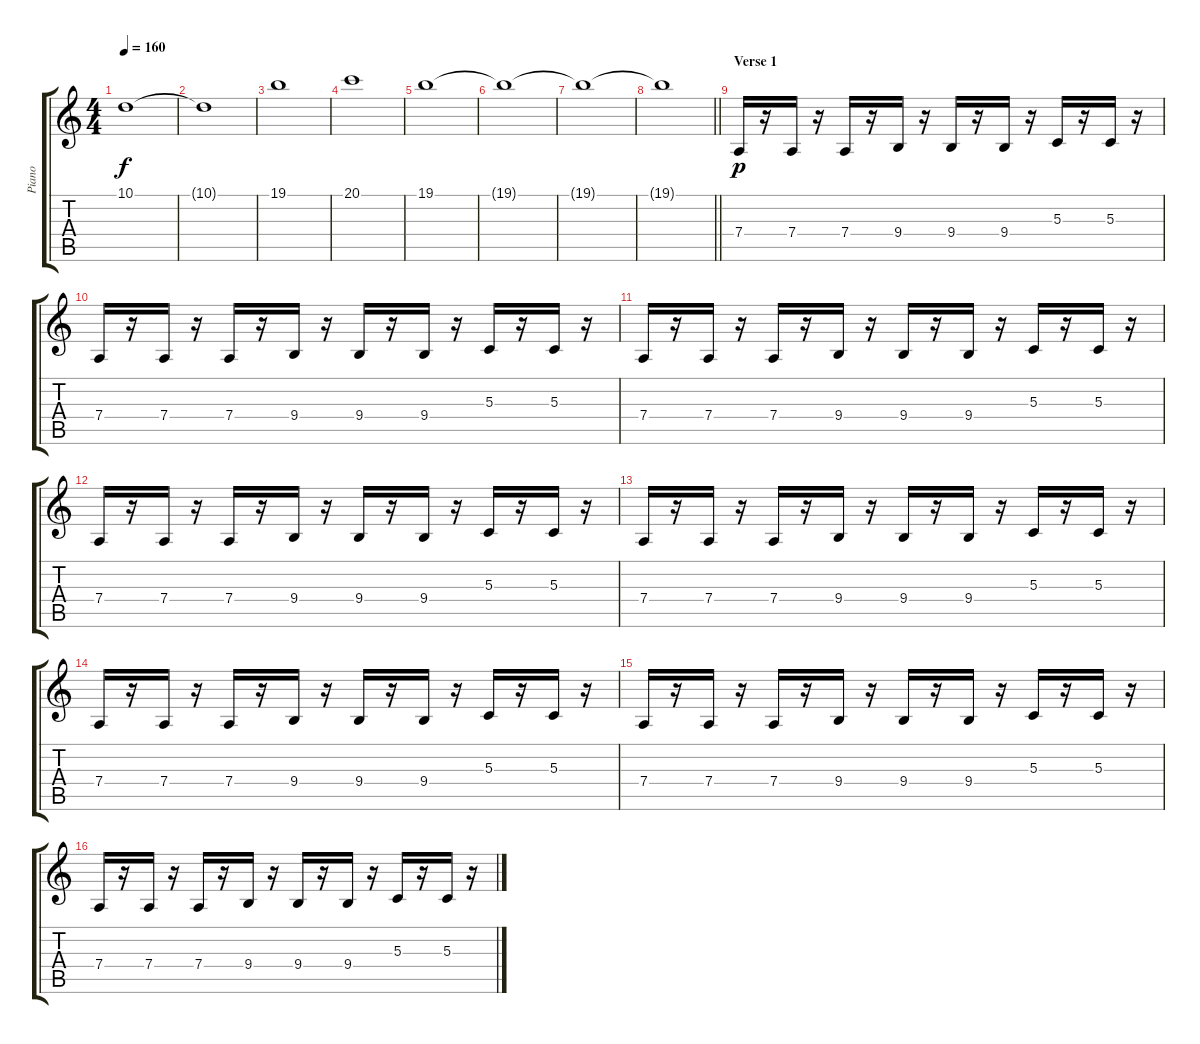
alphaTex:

\track ("Piano" "Piano") {instrument honkytonkpiano}
\staff {score tabs}
\tuning (E4 B3 G3 D3 A2 E2) {hide}
\ts (4 4)
\tempo 160
\clef g2
\ks c
10.1.1{dy f} |
10.1{t}.1 |
19.1.1 |
20.1.1 |
19.1.1 |
19.1{t}.1 |
19.1{t}.1 |
\barLineRight lightlight
19.1{t}.1 |
\section ("" "Verse 1")
7.4.16{dy p instrument lead8bassandlead} r.16 7.4.16 r.16 7.4.16 r.16 9.4.16 r.16 9.4.16 r.16 9.4.16 r.16 5.3.16 r.16 5.3.16 r.16 |
7.4.16 r.16 7.4.16 r.16 7.4.16 r.16 9.4.16 r.16 9.4.16 r.16 9.4.16 r.16 5.3.16 r.16 5.3.16 r.16 |
7.4.16 r.16 7.4.16 r.16 7.4.16 r.16 9.4.16 r.16 9.4.16 r.16 9.4.16 r.16 5.3.16 r.16 5.3.16 r.16 |
7.4.16 r.16 7.4.16 r.16 7.4.16 r.16 9.4.16 r.16 9.4.16 r.16 9.4.16 r.16 5.3.16 r.16 5.3.16 r.16 |
7.4.16 r.16 7.4.16 r.16 7.4.16 r.16 9.4.16 r.16 9.4.16 r.16 9.4.16 r.16 5.3.16 r.16 5.3.16 r.16 |
7.4.16 r.16 7.4.16 r.16 7.4.16 r.16 9.4.16 r.16 9.4.16 r.16 9.4.16 r.16 5.3.16 r.16 5.3.16 r.16 |
7.4.16 r.16 7.4.16 r.16 7.4.16 r.16 9.4.16 r.16 9.4.16 r.16 9.4.16 r.16 5.3.16 r.16 5.3.16 r.16 |
7.4.16 r.16 7.4.16 r.16 7.4.16 r.16 9.4.16 r.16 9.4.16 r.16 9.4.16 r.16 5.3.16 r.16 5.3.16 r.16
